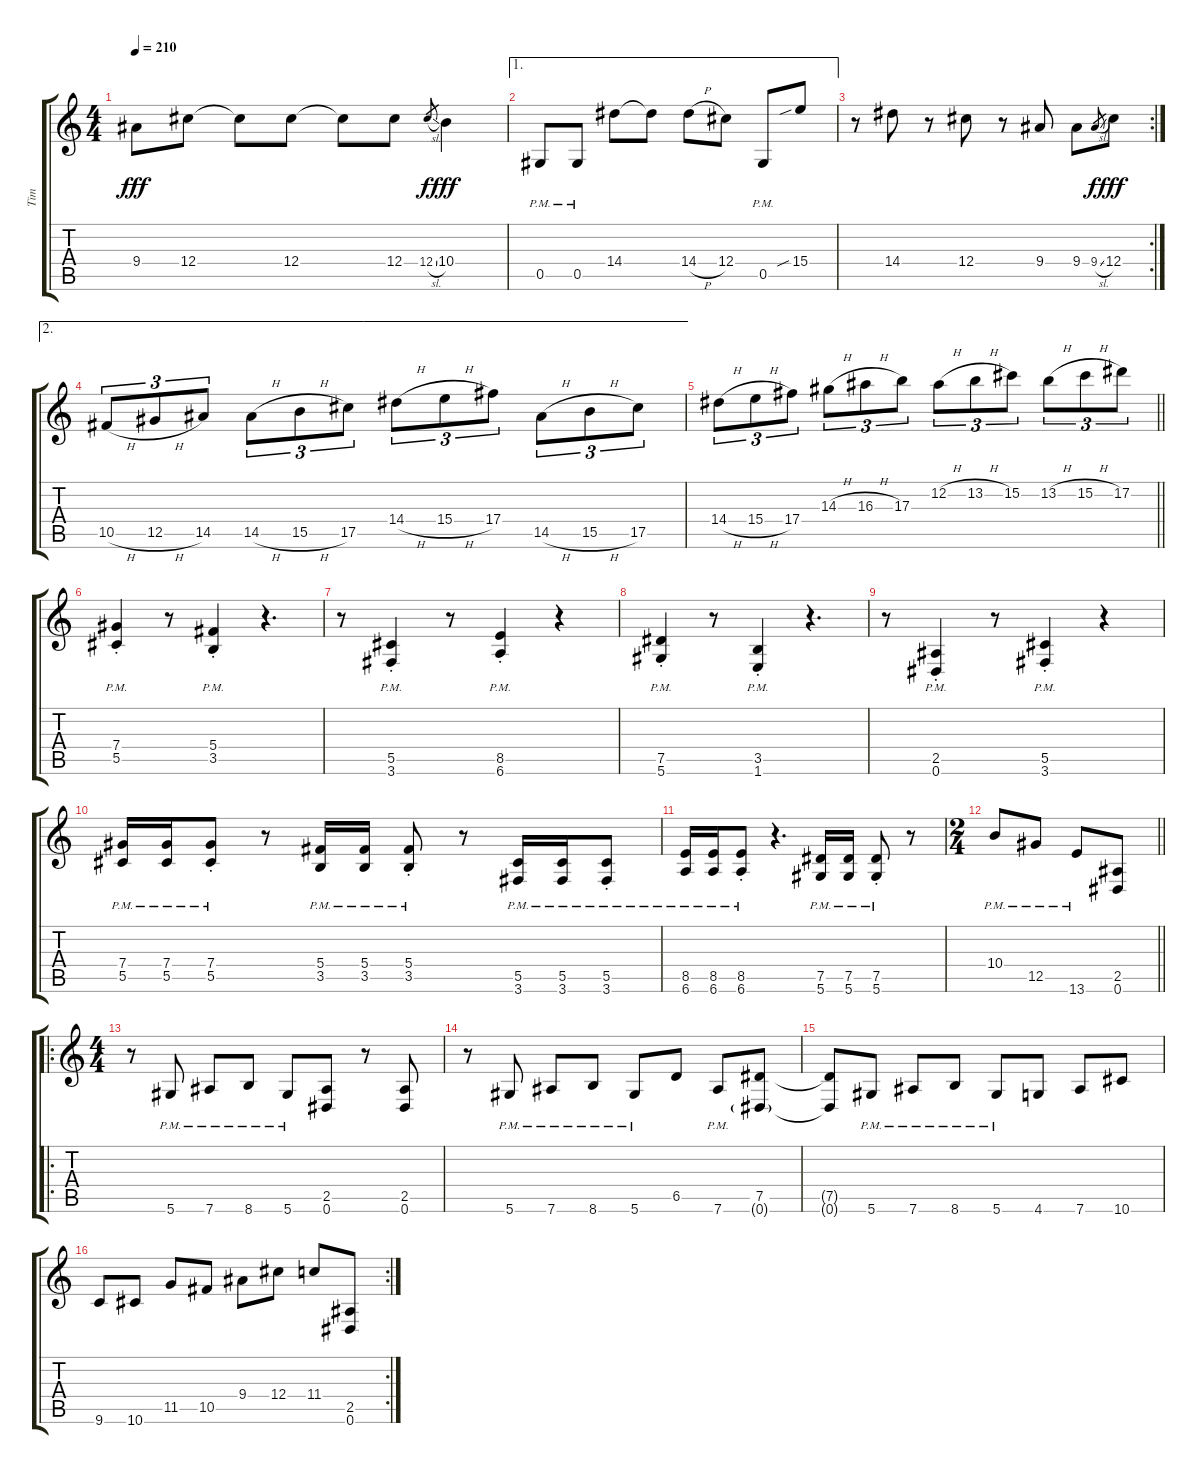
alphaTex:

\track ("Tim" "Tim") {instrument overdrivenguitar}
\staff {score tabs}
\tuning (Eb4 Bb3 Gb3 Db3 Ab2 Eb2) {hide}
\ts (4 4)
\tempo 210
\clef g2
\ks c
9.4{t}.8{dy fff} 12.4.8 12.4{t}.8 12.4.8 12.4{t}.8 12.4.8 12.4{sl}.8{gr dy f} 10.4.4{dy fff} |
\ae 1
0.5{pm}.8 0.5{pm}.8 14.4.8 14.4{t}.8 14.4{h}.8 12.4.8 0.5{pm}.8 15.4{sib}.8 |
\rc 2
r.8 14.4.8 r.8 12.4.8 r.8 9.4.8 9.4.8 9.4{sl}.8{gr dy f} 12.4.8{dy fff} |
\ae 2
10.5{h}.8{tu (3 2)} 12.5{h}.8{tu (3 2)} 14.5.8{tu (3 2)} 14.5{h}.8{tu (3 2)} 15.5{h}.8{tu (3 2)} 17.5.8{tu (3 2)} 14.4{h}.8{tu (3 2)} 15.4{h}.8{tu (3 2)} 17.4.8{tu (3 2)} 14.5{h}.8{tu (3 2)} 15.5{h}.8{tu (3 2)} 17.5.8{tu (3 2)} |
\barLineRight lightlight
14.4{h}.8{tu (3 2)} 15.4{h}.8{tu (3 2)} 17.4.8{tu (3 2)} 14.3{h}.8{tu (3 2)} 16.3{h}.8{tu (3 2)} 17.3.8{tu (3 2)} 12.2{h}.8{tu (3 2)} 13.2{h}.8{tu (3 2)} 15.2.8{tu (3 2)} 13.2{h}.8{tu (3 2)} 15.2{h}.8{tu (3 2)} 17.2.8{tu (3 2)} |
(7.4{pm st} 5.5{pm st}).4 r.8 (5.4{pm st} 3.5{pm st}).4 r.4{d} |
r.8 (5.5{pm st} 3.6{pm st}).4 r.8 (8.5{pm st} 6.6{pm st}).4 r.4 |
(7.5{pm st} 5.6{pm st}).4 r.8 (3.5{pm st} 1.6{pm st}).4 r.4{d} |
r.8 (2.5{pm st} 0.6{pm st}).4 r.8 (5.5{pm st} 3.6{pm st}).4 r.4 |
(7.4{pm} 5.5{pm}).16 (7.4{pm} 5.5{pm}).16 (7.4{pm st} 5.5{pm st}).8 r.8 (5.4{pm} 3.5{pm}).16 (5.4{pm} 3.5{pm}).16 (5.4{pm st} 3.5{pm st}).8 r.8 (5.5{pm} 3.6{pm}).16 (5.5{pm} 3.6{pm}).16 (5.5{pm st} 3.6{pm st}).8 |
(8.5{pm} 6.6{pm}).16 (8.5{pm} 6.6{pm}).16 (8.5{pm st} 6.6{pm st}).8 r.4{d} (7.5{pm} 5.6{pm}).16 (7.5{pm} 5.6{pm}).16 (7.5{pm st} 5.6{pm st}).8 r.8 |
\ts (2 4)
\barLineRight lightlight
10.4{pm}.8 12.5{pm}.8 13.6{pm}.8 (2.5 0.6).8 |
\ro
\ts (4 4)
r.8 5.6{pm}.8 7.6{pm}.8 8.6{pm}.8 5.6{pm}.8 (2.5 0.6).8 r.8 (2.5 0.6).8 |
r.8 5.6{pm}.8 7.6{pm}.8 8.6{pm}.8 5.6{pm}.8 6.5.8 7.6{pm}.8 (7.5 0.6{g}).8 |
(7.5{t} 0.6{t}).8 5.6{pm}.8 7.6{pm}.8 8.6{pm}.8 5.6{pm}.8 4.6.8 7.6.8 10.6.8 |
\rc 2
9.6.8 10.6.8 11.5.8 10.5.8 9.4.8 12.4.8 11.4.8 (2.5 0.6).8
